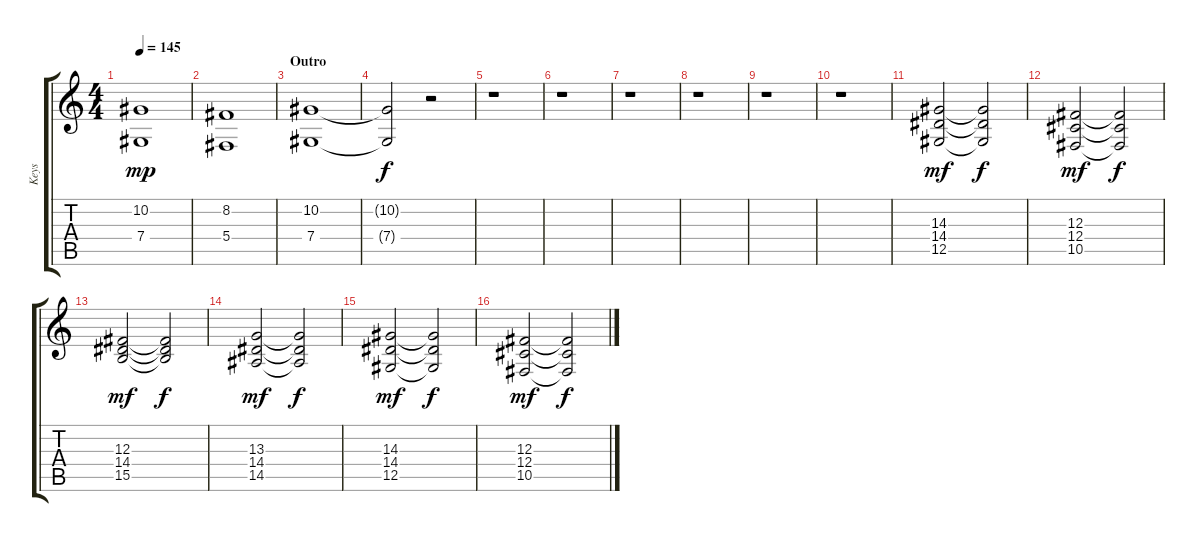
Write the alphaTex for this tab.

\track ("Keys" "Keys") {instrument choiraahs}
\staff {score tabs}
\tuning (Eb4 Bb3 Gb3 Db3 Ab2 Eb2) {hide}
\ts (4 4)
\tempo 145
\clef g2
\ks c
(10.2 7.4).1{dy mp} |
(8.2 5.4).1 |
\section ("" "Outro")
(10.2 7.4).1{volume 5} |
(10.2{t} 7.4{t}).2{dy f} r.2 |
r.1 |
r.1 |
r.1 |
r.1 |
r.1 |
r.1 |
(14.3 14.4 12.5).2{dy mf volume 13 instrument churchorgan} (14.3{t} 14.4{t} 12.5{t}).2{dy f volume 7} |
(12.3 12.4 10.5).2{dy mf volume 13 instrument churchorgan} (12.3{t} 12.4{t} 10.5{t}).2{dy f volume 7} |
(12.3 14.4 15.5).2{dy mf volume 13 instrument churchorgan} (12.3{t} 14.4{t} 15.5{t}).2{dy f volume 7} |
(13.3 14.4 14.5).2{dy mf volume 13 instrument churchorgan} (13.3{t} 14.4{t} 14.5{t}).2{dy f volume 7} |
(14.3 14.4 12.5).2{dy mf volume 13 instrument churchorgan} (14.3{t} 14.4{t} 12.5{t}).2{dy f volume 7} |
(12.3 12.4 10.5).2{dy mf volume 13 instrument churchorgan} (12.3{t} 12.4{t} 10.5{t}).2{dy f volume 7}
